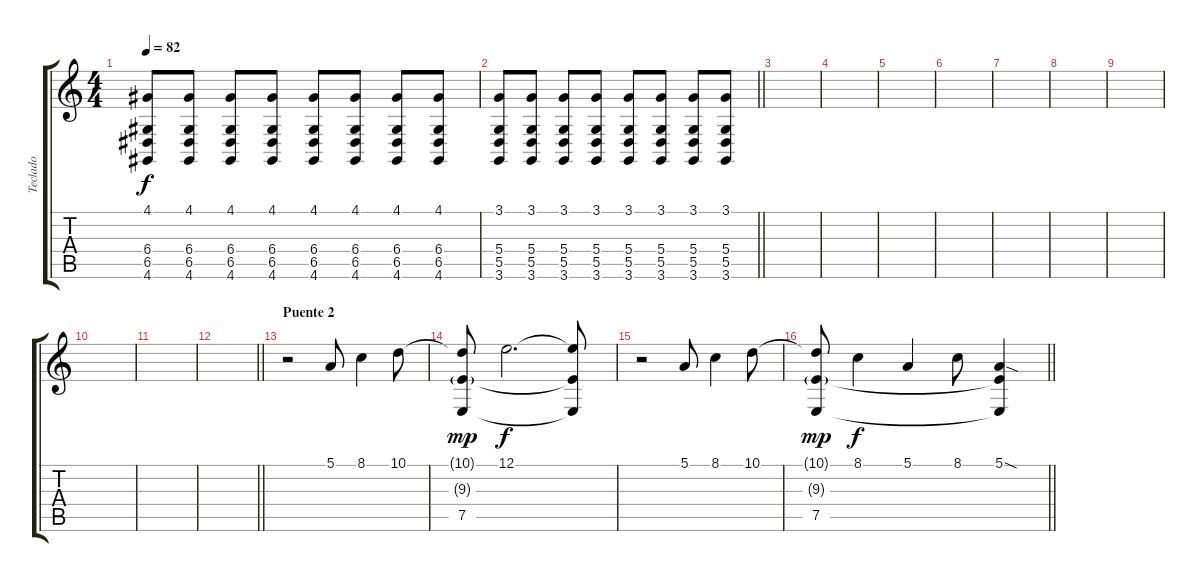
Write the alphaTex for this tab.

\track ("Teclado" "Teclado") {instrument honkytonkpiano}
\staff {score tabs}
\tuning (E4 B3 G3 D3 A2 E2) {hide}
\ts (4 4)
\tempo 82
\clef g2
\ks c
(4.1 6.4 6.5 4.6).8{dy f} (4.1 6.4 6.5 4.6).8 (4.1 6.4 6.5 4.6).8 (4.1 6.4 6.5 4.6).8 (4.1 6.4 6.5 4.6).8 (4.1 6.4 6.5 4.6).8 (4.1 6.4 6.5 4.6).8 (4.1 6.4 6.5 4.6).8 |
\barLineRight lightlight
(3.1 5.4 5.5 3.6).8 (3.1 5.4 5.5 3.6).8 (3.1 5.4 5.5 3.6).8 (3.1 5.4 5.5 3.6).8 (3.1 5.4 5.5 3.6).8 (3.1 5.4 5.5 3.6).8 (3.1 5.4 5.5 3.6).8 (3.1 5.4 5.5 3.6).8 |
|
|
|
|
|
|
|
|
|
\barLineRight lightlight
|
\section ("" "Puente 2")
r.2 5.1.8 8.1.4 10.1.8 |
(10.1{t} 9.3{g} 7.5).8{dy mp} 12.1.2{d dy f} (12.1{t} 9.3{t} 7.5{t}).8 |
r.2 5.1.8 8.1.4 10.1.8 |
\barLineRight lightlight
(10.1{t} 9.3{g} 7.5).8{dy mp} 8.1.4{dy f} 5.1.4 8.1.8 (5.1{sod} 9.3{t} 7.5{t}).4
